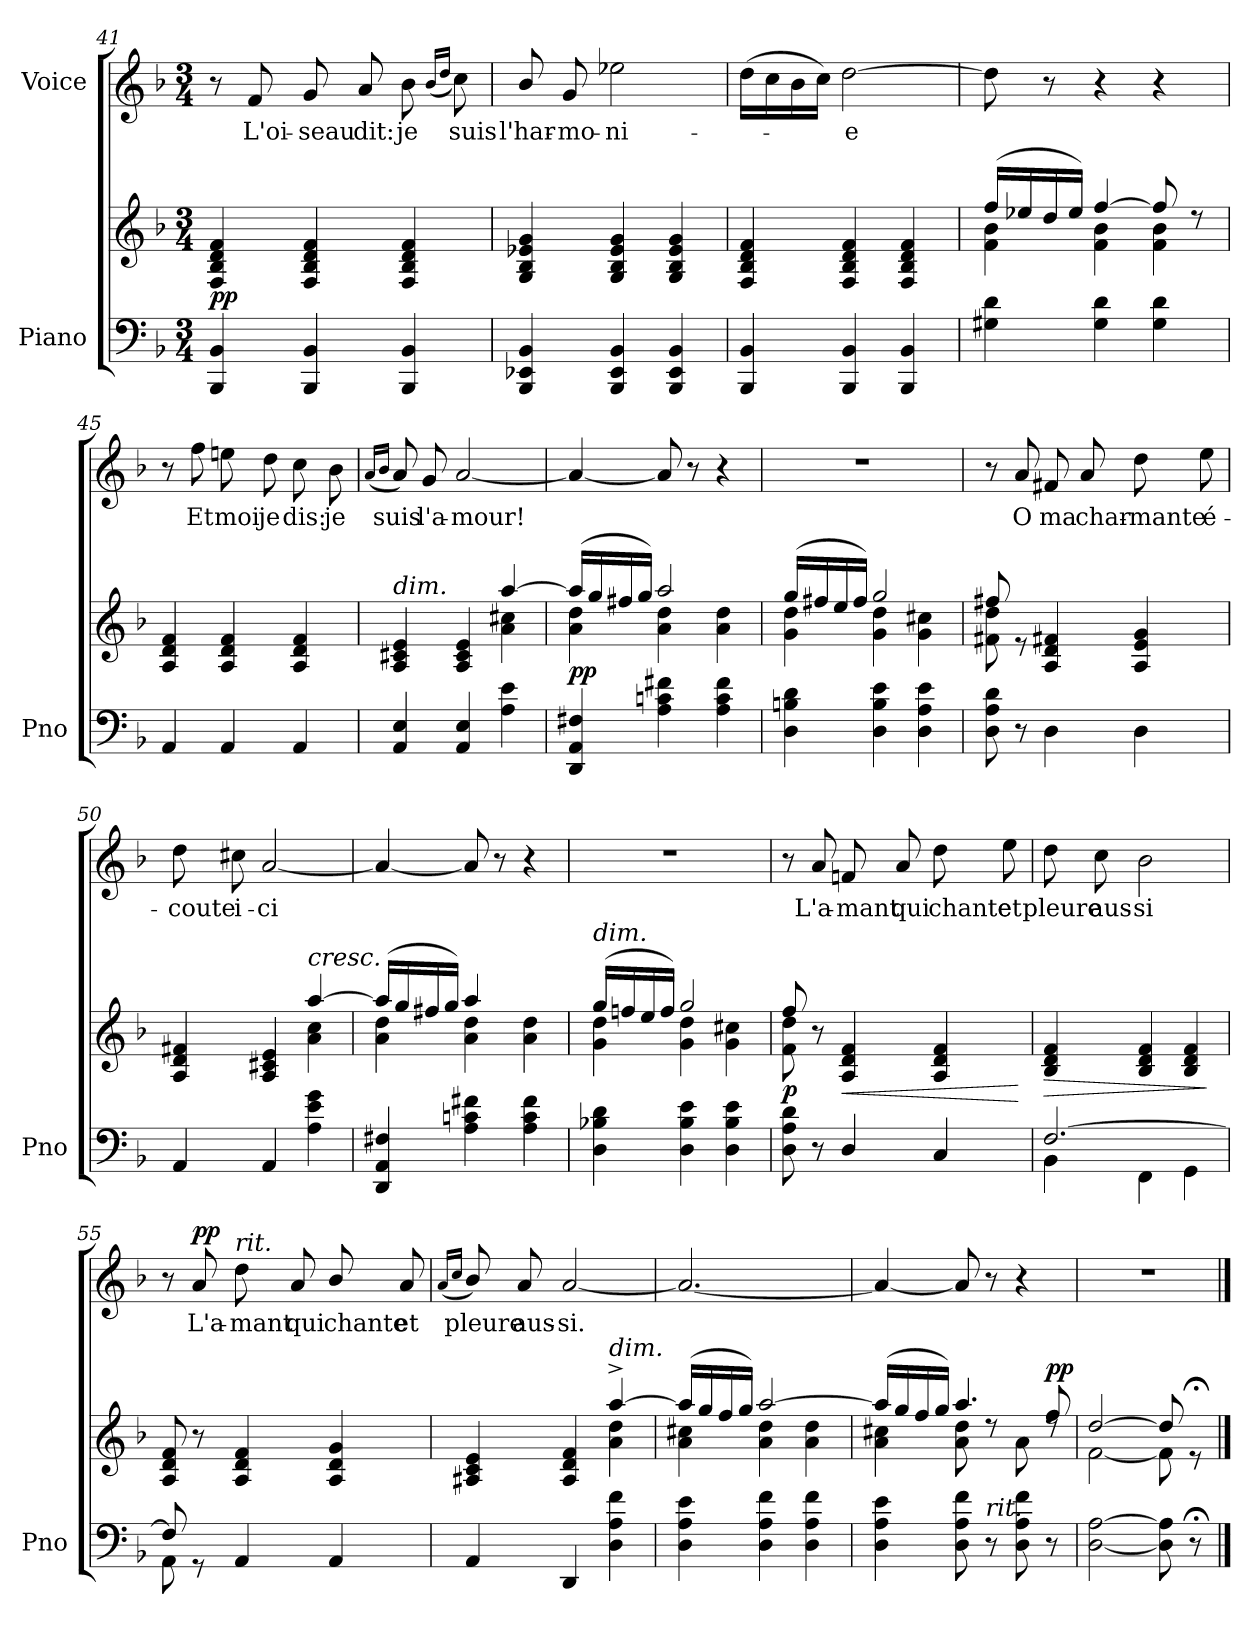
**kern	**kern	**dynam	**kern	**text	**dynam
*part2	*part2	*part2	*part1	*part1	*part1
*staff3	*staff2	*staff2/3	*staff1	*staff1	*staff1
*I"Piano	*	*	*I"Voice	*	*
*I'Pno	*	*	*	*	*
*clefF4	*clefG2	*	*clefG2	*	*
*k[b-]	*k[b-]	*	*k[b-]	*	*
*M3/4	*M3/4	*	*M3/4	*	*
=41	=41	=41	=41	=41	=41
!	!	!LO:DY:b	!	!	!
4BBB-/ 4BB-/	4F/ 4B-/ 4d/ 4f/	pp	8r	.	.
!	!	!	!	!LO:LY:b	!
.	.	.	8f/	L'oi-	.
!	!	!	!	!LO:LY:b	!
4BBB-/ 4BB-/	4F/ 4B-/ 4d/ 4f/	.	8g/	-seau	.
!	!	!	!	!LO:LY:b	!
.	.	.	8a/	dit:	.
!	!	!	!	!LO:LY:b	!
4BBB-/ 4BB-/	4F/ 4B-/ 4d/ 4f/	.	8b-\	je	.
.	.	.	(<16qb-/LL	.	.
.	.	.	16qdd/JJ	.	.
!	!	!	!	!LO:LY:b	!
.	.	.	8cc\)	suis	.
=42	=42	=42	=42	=42	=42
!	!	!	!	!LO:LY:b	!
4BBB-/ 4EE-X/ 4BB-/	4G/ 4B-/ 4e-X/ 4g/	.	8b-/	l'har-	.
!	!	!	!	!LO:LY:b	!
.	.	.	8g/	-mo-	.
!	!	!	!	!LO:LY:b	!
4BBB-/ 4EE-/ 4BB-/	4G/ 4B-/ 4e-/ 4g/	.	2ee-X\	-ni-	.
4BBB-/ 4EE-/ 4BB-/	4G/ 4B-/ 4e-/ 4g/	.	.	.	.
!!LO:LB:g=z
=43	=43	=43	=43	=43	=43
4BBB-/ 4BB-/	4F/ 4B-/ 4d/ 4f/	.	(>16dd\LL	.	.
.	.	.	16cc\	.	.
.	.	.	16b-\	.	.
.	.	.	16cc\JJ)	.	.
!	!	!	!	!LO:LY:b	!
4BBB-/ 4BB-/	4F/ 4B-/ 4d/ 4f/	.	[2dd\	-e	.
4BBB-/ 4BB-/	4F/ 4B-/ 4d/ 4f/	.	.	.	.
=44	=44	=44	=44	=44	=44
*	*^	*	*	*	*
4G#X\ 4d\	(<16ff/LL	4f\ 4b-\	.	8dd\]	.	.
.	16ee-X/	.	.	.	.	.
.	16dd/	.	.	8r	.	.
.	16ee-/JJ)	.	.	.	.	.
4G#\ 4d\	[4ff/	4f\ 4b-\	.	4r	.	.
4G#\ 4d\	8ff/]	4f\ 4b-\	.	4r	.	.
.	8rdd	.	.	.	.	.
*	*v	*v	*	*	*	*
=45	=45	=45	=45	=45	=45
4AA/	4A/ 4d/ 4f/	.	8r	.	.
!	!	!	!	!LO:LY:b	!
.	.	.	8ff\	Et	.
!	!	!	!	!LO:LY:b	!
4AA/	4A/ 4d/ 4f/	.	8een\	moi	.
!	!	!	!	!LO:LY:b	!
.	.	.	8dd\	je	.
!	!	!	!	!LO:LY:b	!
4AA/	4A/ 4d/ 4f/	.	8cc\	dis:	.
!	!	!	!	!LO:LY:b	!
.	.	.	8b-\	je	.
=46	=46	=46	=46	=46	=46
.	.	.	(<16qa/LL	.	.
.	.	.	16qb-/JJ	.	.
*	*^	*	*	*	*
!	!LO:TX:a:i:t=dim.	!	!	!	!	!
!	!	!	!	!	!LO:LY:b	!
4AA/ 4E/	2ryy	4A/ 4c#X/ 4e/	.	8a/)	suis	.
!	!	!	!	!	!LO:LY:b	!
.	.	.	.	8g/	l'a-	.
!	!	!	!	!	!LO:LY:b	!
4AA/ 4E/	.	4A/ 4c#/ 4e/	.	[2a/	-mour!	.
4A\ 4e\	[4aa/	4a\ 4cc#X\	.	.	.	.
!!LO:PB:g=z
=47	=47	=47	=47	=47	=47	=47
!	!	!	!LO:DY:b	!	!	!
4DD/ 4AA/ 4F#X/	(<16aa/LL]	4a\ 4dd\	pp	4a/_	.	.
.	16gg/	.	.	.	.	.
.	16ff#X/	.	.	.	.	.
.	16gg/JJ)	.	.	.	.	.
4A\ 4cn\ 4f#X\	2aa/	4a\ 4dd\	.	8a/]	.	.
.	.	.	.	8r	.	.
4A\ 4c\ 4f#\	.	4a\ 4dd\	.	4r	.	.
=48	=48	=48	=48	=48	=48	=48
4D\ 4Bn\ 4d\	(<16gg/LL	4g\ 4dd\	.	2.r	.	.
.	16ff#X/	.	.	.	.	.
.	16ee/	.	.	.	.	.
.	16ff#/JJ)	.	.	.	.	.
4D\ 4B\ 4e\	2gg/	4g\ 4dd\	.	.	.	.
4D\ 4A\ 4e\	.	4g\ 4cc#X\	.	.	.	.
=49	=49	=49	=49	=49	=49	=49
8D\ 8A\ 8d\	8ff#X/	8f#X\ 8dd\	.	8r	.	.
!	!	!	!	!	!LO:LY:b	!
8r	8re	2ryy	.	8a/	O	.
!	!	!	!	!	!LO:LY:b	!
4D\	4A/ 4d/ 4f#X/	.	.	8f#X/	ma	.
!	!	!	!	!	!LO:LY:b	!
.	.	.	.	8a/	char-	.
!	!	!	!	!	!LO:LY:b	!
4D\	4A/ 4e/ 4g/	.	.	8dd\	-mante	.
!	!	!	!	!	!LO:LY:b	!
.	.	8ryy	.	8ee\	é-	.
!!LO:LB:g=z
=50	=50	=50	=50	=50	=50	=50
!	!	!	!	!	!LO:LY:b	!
4AA/	2ryy	4A/ 4d/ 4f#X/	.	8dd\	-coute	.
!	!	!	!	!	!LO:LY:b	!
.	.	.	.	8cc#X\	i-	.
!	!	!	!	!	!LO:LY:b	!
4AA/	.	4A/ 4c#X/ 4e/	.	[2a/	-ci	.
!	!LO:TX:a:i:t=cresc.	!	!	!	!	!
4A\ 4e\ 4g\	[4aa/	4a\ 4cc\	.	.	.	.
=51	=51	=51	=51	=51	=51	=51
4DD/ 4AA/ 4F#X/	(<16aa/LL]	4a\ 4dd\	.	4a/_	.	.
.	16gg/	.	.	.	.	.
.	16ff#X/	.	.	.	.	.
.	16gg/JJ)	.	.	.	.	.
4A\ 4cn\ 4f#X\	4aa/	4a\ 4dd\	.	8a/]	.	.
.	.	.	.	8r	.	.
4A\ 4c\ 4f#\	4rddyy	4a\ 4dd\	.	4r	.	.
=52	=52	=52	=52	=52	=52	=52
!	!LO:TX:a:i:t=dim.	!	!	!	!	!
4D\ 4B-X\ 4d\	(<16gg/LL	4g\ 4dd\	.	2.r	.	.
.	16ffn/	.	.	.	.	.
.	16ee/	.	.	.	.	.
.	16ff/JJ)	.	.	.	.	.
4D\ 4B-\ 4e\	2gg/	4g\ 4dd\	.	.	.	.
4D\ 4B-\ 4e\	.	4g\ 4cc#X\	.	.	.	.
!!LO:LB:g=z
=53	=53	=53	=53	=53	=53	=53
!	!	!	!LO:DY:b	!	!	!
8D\ 8A\ 8d\	8ff/	8f\ 8dd\	p	8r	.	.
!	!	!	!	!	!LO:LY:b	!
8r	8r	8rgyy	.	8a/	L'a-	.
!	!	!	!LO:HP:b	!	!LO:LY:b	!
4D/	2ryy	4A/ 4d/ 4f/	<	8fn/	-mant	.
!	!	!	!	!	!LO:LY:b	!
.	.	.	.	8a/	qui	.
!	!	!	!	!	!LO:LY:b	!
4C/	.	4A/ 4d/ 4f/	.	8dd\	chante	.
!	!	!	!	!	!LO:LY:b	!
.	.	.	.	8ee\	et	.
*	*v	*v	*	*	*	*
.	.	[	.	.	.
=54	=54	=54	=54	=54	=54
*^	*	*	*	*	*
!	!	!	!LO:HP:b	!	!LO:LY:b	!
[2.F/	4BB-\	4B-/ 4d/ 4f/	>	8dd\	pleure	.
!	!	!	!	!	!LO:LY:b	!
.	.	.	.	8cc\	aus-	.
!	!	!	!	!	!LO:LY:b	!
.	4FF\	4B-/ 4d/ 4f/	.	2b-\	-si	.
.	4GG\	4B-/ 4d/ 4f/	.	.	.	.
*v	*v	*	*	*	*	*
.	.	]	.	.	.
=55	=55	=55	=55	=55	=55
*^	*	*	*	*	*
8F/]	8AA\	8A/ 8d/ 8f/	.	8r	.	.
!	!	!	!	!	!LO:LY:b	!LO:DY:a
8rGG	2ryy	8r	.	8a/	L'a-	pp
!	!	!	!	!LO:TX:a:i:t=rit.	!	!
!	!	!	!LO:DY:b	!	!LO:LY:b	!
!	!	!	!LO:DY:n=1:b	!	!	!
4AA/	.	4A/ 4d/ 4f/	pp other-dynamics	8dd\	-mant	.
!	!	!	!	!	!LO:LY:b	!
.	.	.	.	8a/	qui	.
*	*	*	*	*MM80	*	*
!	!	!	!	!	!LO:LY:b	!
4AA/	.	4A/ 4d/ 4g/	.	8b-/	chante	.
!	!	!	!	!	!LO:LY:b	!
.	8ryy	.	.	8a/	et	.
*v	*v	*	*	*	*	*
!!LO:LB:g=z
=56	=56	=56	=56	=56	=56
.	.	.	(<16qa/LL	.	.
.	.	.	16qcc/JJ	.	.
*	*^	*	*	*	*
!	!	!	!	!	!LO:LY:b	!
4AA/	2ryy	4A#X/ 4c/ 4e/	.	8b-/)	pleure	.
!	!	!	!	!	!LO:LY:b	!
.	.	.	.	8a/	aus-	.
!	!	!	!	!	!LO:LY:b	!
4DD/	.	4A#/ 4d/ 4f/	.	[2a/	-si.	.
!	!LO:TX:a:i:t=dim.	!	!	!	!	!
4D\ 4A\ 4f\	[4aa^/	4a\ 4dd\	.	.	.	.
=57	=57	=57	=57	=57	=57	=57
4D\ 4A\ 4e\	(<16aa/LL]	4a\ 4cc#X\	.	2.a/_	.	.
.	16gg/	.	.	.	.	.
.	16ff/	.	.	.	.	.
.	16gg/JJ)	.	.	.	.	.
4D\ 4A\ 4f\	[2aa/	4a\ 4dd\	.	.	.	.
4D\ 4A\ 4f\	.	4a\ 4dd\	.	.	.	.
=58	=58	=58	=58	=58	=58	=58
4D\ 4A\ 4e\	(<16aa/LL]	4a\ 4cc#X\	.	4a/_	.	.
.	16gg/	.	.	.	.	.
.	16ff/	.	.	.	.	.
.	16gg/JJ)	.	.	.	.	.
*	*	*	*	*MM77	*	*
8D\ 8A\ 8f\	4.aa/	8a\ 8dd\	.	8a/]	.	.
*	*	*	*	*MM75	*	*
!LO:TX:a:i:t=rit.	!	!	!	!	!	!
8r	.	8rdd	.	8r	.	.
*	*	*	*	*MM70	*	*
8D\ 8A\ 8f\	.	8a\	.	4r	.	.
!	!	!	!LO:DY:a	!	!	!
8r	8ff/	8rdd	pp	.	.	.
=59	=59	=59	=59	=59	=59	=59
[2D\ [2A\	[2dd/	[2f\	.	2.r	.	.
8D\] 8A\]	8dd/]	8f\]	.	.	.	.
8r;<	8r;<e	8ryy	.	.	.	.
*	*v	*v	*	*	*	*
==	==	==	==	==	==
*-	*-	*-	*-	*-	*-
